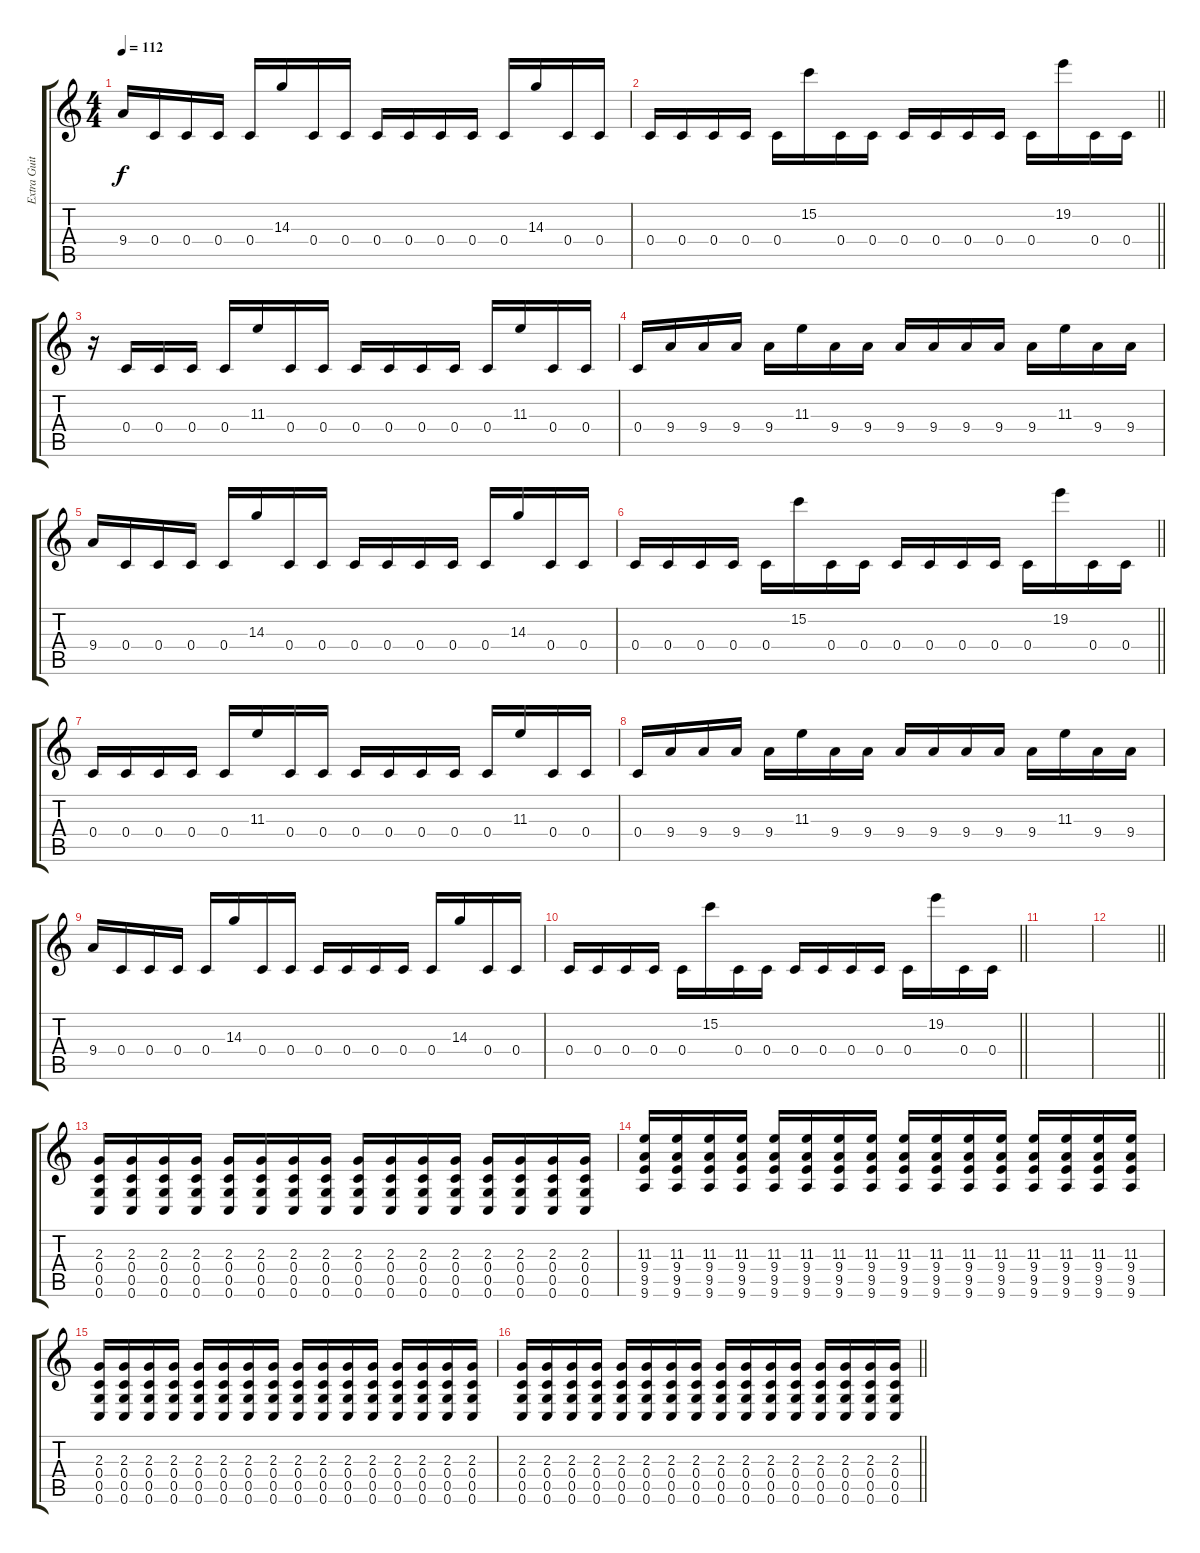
\track ("Extra Guitar 1" "Extra Guit") {instrument distortionguitar}
\staff {score tabs}
\tuning (D4 A3 F3 C3 G2 C2) {hide}
\ts (4 4)
\tempo 112
\clef g2
\ks c
9.4.16{dy f} 0.4.16 0.4.16 0.4.16 0.4.16 14.3.16 0.4.16 0.4.16 0.4.16 0.4.16 0.4.16 0.4.16 0.4.16 14.3.16 0.4.16 0.4.16 |
\barLineRight lightlight
0.4.16 0.4.16 0.4.16 0.4.16 0.4.16 15.2.16 0.4.16 0.4.16 0.4.16 0.4.16 0.4.16 0.4.16 0.4.16 19.2.16 0.4.16 0.4.16 |
r.16 0.4.16 0.4.16 0.4.16 0.4.16 11.3.16 0.4.16 0.4.16 0.4.16 0.4.16 0.4.16 0.4.16 0.4.16 11.3.16 0.4.16 0.4.16 |
0.4.16 9.4.16 9.4.16 9.4.16 9.4.16 11.3.16 9.4.16 9.4.16 9.4.16 9.4.16 9.4.16 9.4.16 9.4.16 11.3.16 9.4.16 9.4.16 |
9.4.16 0.4.16 0.4.16 0.4.16 0.4.16 14.3.16 0.4.16 0.4.16 0.4.16 0.4.16 0.4.16 0.4.16 0.4.16 14.3.16 0.4.16 0.4.16 |
\barLineRight lightlight
0.4.16 0.4.16 0.4.16 0.4.16 0.4.16 15.2.16 0.4.16 0.4.16 0.4.16 0.4.16 0.4.16 0.4.16 0.4.16 19.2.16 0.4.16 0.4.16 |
0.4.16 0.4.16 0.4.16 0.4.16 0.4.16 11.3.16 0.4.16 0.4.16 0.4.16 0.4.16 0.4.16 0.4.16 0.4.16 11.3.16 0.4.16 0.4.16 |
0.4.16 9.4.16 9.4.16 9.4.16 9.4.16 11.3.16 9.4.16 9.4.16 9.4.16 9.4.16 9.4.16 9.4.16 9.4.16 11.3.16 9.4.16 9.4.16 |
9.4.16 0.4.16 0.4.16 0.4.16 0.4.16 14.3.16 0.4.16 0.4.16 0.4.16 0.4.16 0.4.16 0.4.16 0.4.16 14.3.16 0.4.16 0.4.16 |
\barLineRight lightlight
0.4.16 0.4.16 0.4.16 0.4.16 0.4.16 15.2.16 0.4.16 0.4.16 0.4.16 0.4.16 0.4.16 0.4.16 0.4.16 19.2.16 0.4.16 0.4.16 |
|
\barLineRight lightlight
|
(2.3 0.4 0.5 0.6).16{volume 13 balance 7 instrument distortionguitar} (2.3 0.4 0.5 0.6).16 (2.3 0.4 0.5 0.6).16 (2.3 0.4 0.5 0.6).16 (2.3 0.4 0.5 0.6).16 (2.3 0.4 0.5 0.6).16 (2.3 0.4 0.5 0.6).16 (2.3 0.4 0.5 0.6).16 (2.3 0.4 0.5 0.6).16 (2.3 0.4 0.5 0.6).16 (2.3 0.4 0.5 0.6).16 (2.3 0.4 0.5 0.6).16 (2.3 0.4 0.5 0.6).16 (2.3 0.4 0.5 0.6).16 (2.3 0.4 0.5 0.6).16 (2.3 0.4 0.5 0.6).16 |
(11.3 9.4 9.5 9.6).16 (11.3 9.4 9.5 9.6).16 (11.3 9.4 9.5 9.6).16 (11.3 9.4 9.5 9.6).16 (11.3 9.4 9.5 9.6).16 (11.3 9.4 9.5 9.6).16 (11.3 9.4 9.5 9.6).16 (11.3 9.4 9.5 9.6).16 (11.3 9.4 9.5 9.6).16 (11.3 9.4 9.5 9.6).16 (11.3 9.4 9.5 9.6).16 (11.3 9.4 9.5 9.6).16 (11.3 9.4 9.5 9.6).16 (11.3 9.4 9.5 9.6).16 (11.3 9.4 9.5 9.6).16 (11.3 9.4 9.5 9.6).16 |
(2.3 0.4 0.5 0.6).16 (2.3 0.4 0.5 0.6).16 (2.3 0.4 0.5 0.6).16 (2.3 0.4 0.5 0.6).16 (2.3 0.4 0.5 0.6).16 (2.3 0.4 0.5 0.6).16 (2.3 0.4 0.5 0.6).16 (2.3 0.4 0.5 0.6).16 (2.3 0.4 0.5 0.6).16 (2.3 0.4 0.5 0.6).16 (2.3 0.4 0.5 0.6).16 (2.3 0.4 0.5 0.6).16 (2.3 0.4 0.5 0.6).16 (2.3 0.4 0.5 0.6).16 (2.3 0.4 0.5 0.6).16 (2.3 0.4 0.5 0.6).16 |
\barLineRight lightlight
(2.3 0.4 0.5 0.6).16 (2.3 0.4 0.5 0.6).16 (2.3 0.4 0.5 0.6).16 (2.3 0.4 0.5 0.6).16 (2.3 0.4 0.5 0.6).16 (2.3 0.4 0.5 0.6).16 (2.3 0.4 0.5 0.6).16 (2.3 0.4 0.5 0.6).16 (2.3 0.4 0.5 0.6).16 (2.3 0.4 0.5 0.6).16 (2.3 0.4 0.5 0.6).16 (2.3 0.4 0.5 0.6).16 (2.3 0.4 0.5 0.6).16 (2.3 0.4 0.5 0.6).16 (2.3 0.4 0.5 0.6).16 (2.3 0.4 0.5 0.6).16
